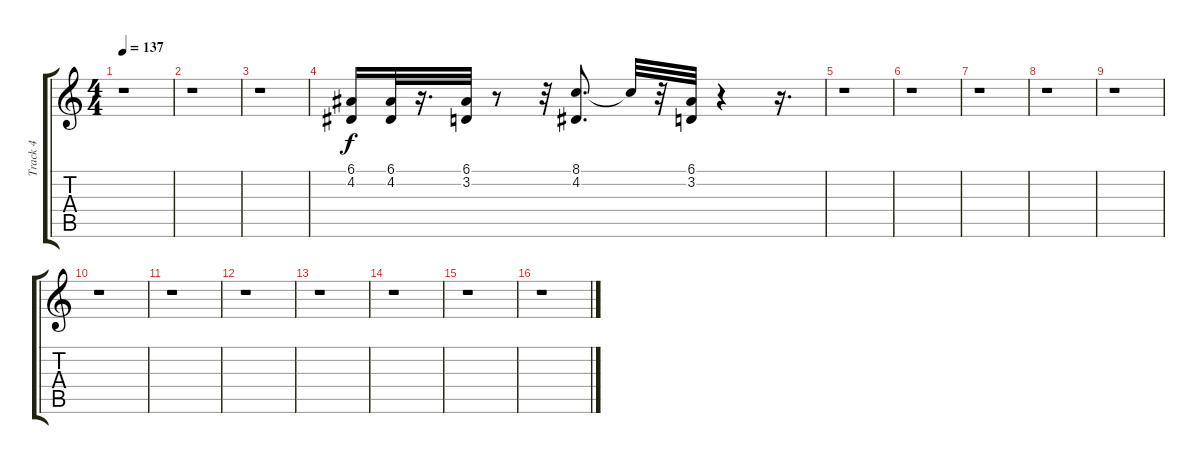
\track ("Track 4" "Track 4") {instrument lead1square}
\staff {score tabs}
\tuning (E4 B3 G3 D3 A2 E2) {hide}
\ts (4 4)
\tempo 137
\clef g2
\ks c
r.1{dy f} |
r.1 |
r.1 |
(6.1 4.2).16 (6.1 4.2).32 r.16{d} (6.1 3.2).32 r.8 r.32 (8.1 4.2).8{d} 8.1{t}.32 r.32 (6.1 3.2).32 r.4 r.16{d} |
r.1 |
r.1 |
r.1 |
r.1 |
r.1 |
r.1 |
r.1 |
r.1 |
r.1 |
r.1 |
r.1 |
r.1
